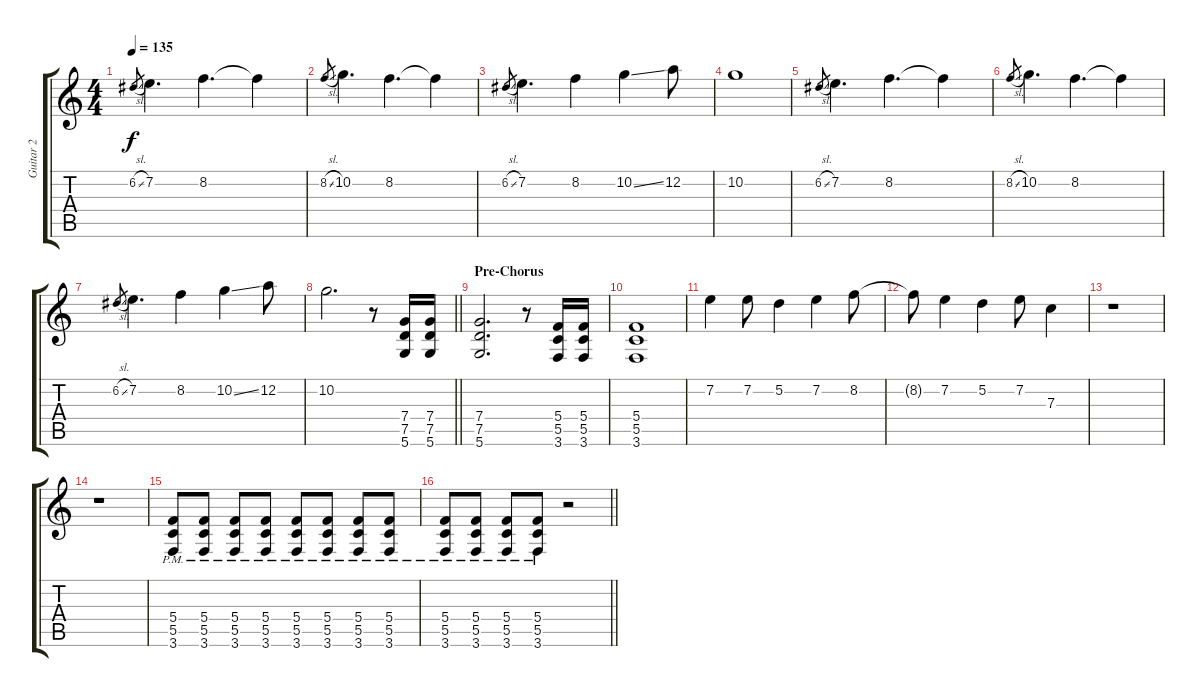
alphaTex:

\track ("Guitar 2" "Guitar 2") {instrument electricguitarjazz}
\staff {score tabs}
\tuning (D4 A3 F3 C3 G2 D2) {hide}
\ts (4 4)
\tempo 135
\clef g2
\ks c
6.2{sl}.8{gr dy f} 7.2.4{d instrument electricguitarjazz} 8.2.4{d} 8.2{t}.4 |
8.2{sl}.8{gr} 10.2.4{d} 8.2.4{d} 8.2{t}.4 |
6.2{sl}.8{gr} 7.2.4{d} 8.2.4 10.2{ss}.4 12.2.8 |
10.2.1 |
6.2{sl}.8{gr} 7.2.4{d instrument electricguitarjazz} 8.2.4{d} 8.2{t}.4 |
8.2{sl}.8{gr} 10.2.4{d} 8.2.4{d} 8.2{t}.4 |
6.2{sl}.8{gr} 7.2.4{d} 8.2.4 10.2{ss}.4 12.2.8 |
\barLineRight lightlight
10.2.2{d} r.8 (7.4 7.5 5.6).16{volume 13 instrument overdrivenguitar} (7.4 7.5 5.6).16 |
\section ("" "Pre-Chorus")
(7.4 7.5 5.6).2{d} r.8 (5.4 5.5 3.6).16 (5.4 5.5 3.6).16 |
(5.4 5.5 3.6).1 |
7.2.4{volume 13 instrument distortionguitar} 7.2.8 5.2.4 7.2.4 8.2.8 |
8.2{t}.8 7.2.4 5.2.4 7.2.8 7.3.4 |
r.1 |
r.1 |
(5.4{pm} 5.5{pm} 3.6{pm}).8 (5.4{pm} 5.5{pm} 3.6{pm}).8 (5.4{pm} 5.5{pm} 3.6{pm}).8 (5.4{pm} 5.5{pm} 3.6{pm}).8 (5.4{pm} 5.5{pm} 3.6{pm}).8 (5.4{pm} 5.5{pm} 3.6{pm}).8 (5.4{pm} 5.5{pm} 3.6{pm}).8 (5.4{pm} 5.5 3.6{pm}).8 |
\barLineRight lightlight
(5.4{pm} 5.5{pm} 3.6{pm}).8 (5.4{pm} 5.5{pm} 3.6{pm}).8 (5.4{pm} 5.5{pm} 3.6{pm}).8 (5.4{pm} 5.5{pm} 3.6{pm}).8 r.2
